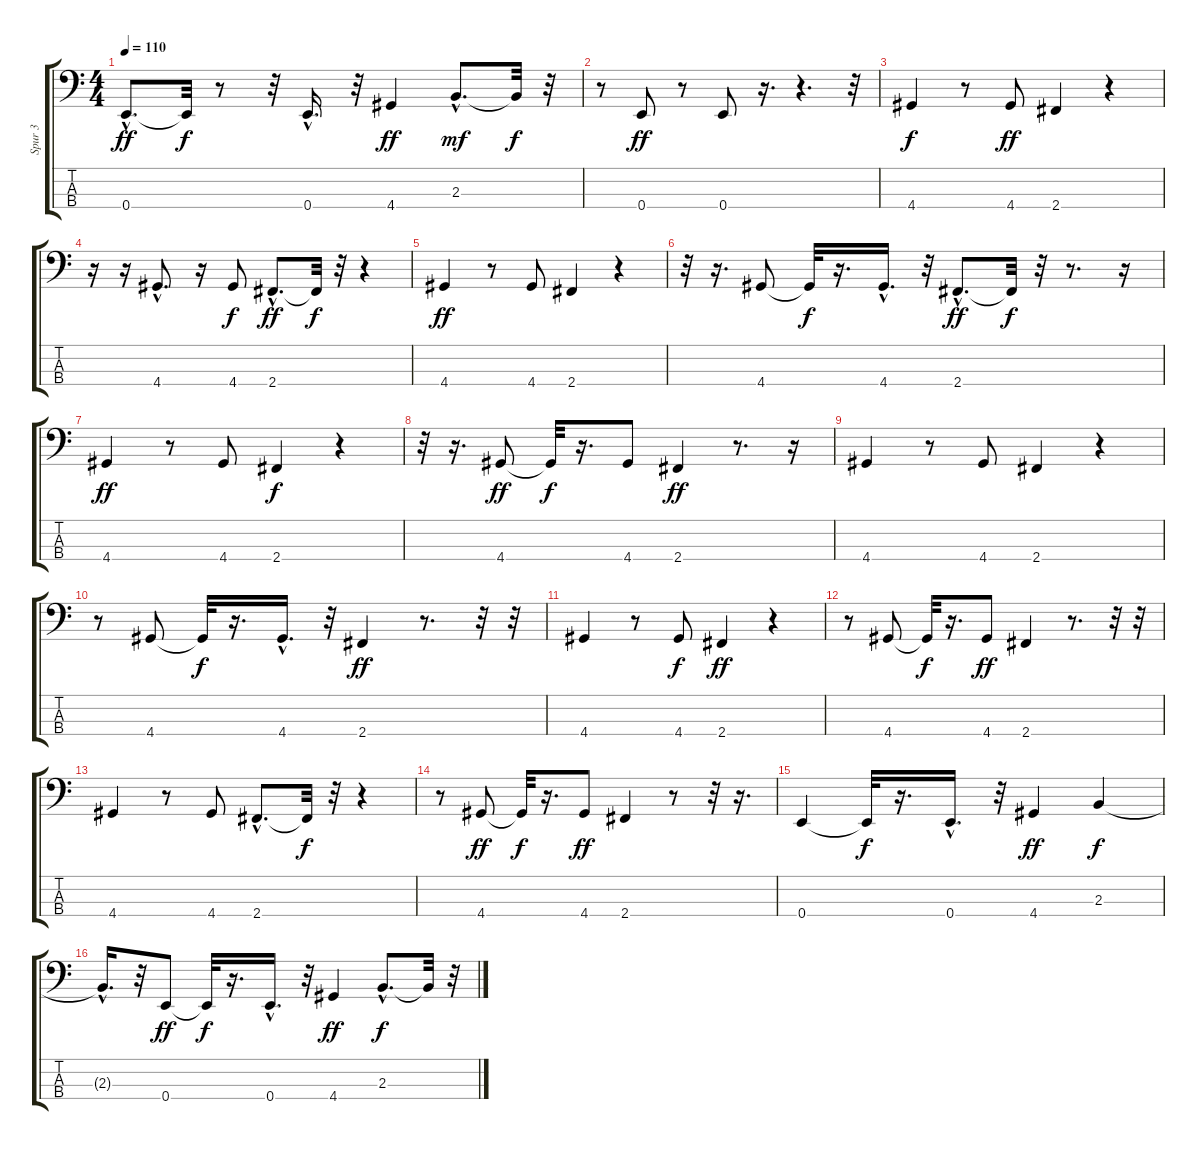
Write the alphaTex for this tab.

\track ("Spur 3" "Spur 3") {instrument slapbass2}
\staff {score tabs}
\tuning (G2 D2 A1 E1) {hide}
\ts (4 4)
\tempo 110
\clef f4
\ks c
0.4{hac}.8{d dy ff} 0.4{t}.32{dy f} r.8 r.32 0.4{hac}.16{d} r.32 4.4.4{dy ff} 2.3{hac}.8{d dy mf} 2.3{t}.32{dy f} r.32 |
r.8 0.4.8{dy ff} r.8 0.4.8 r.16{d} r.4{d} r.32 |
4.4.4{dy f} r.8 4.4.8{dy ff} 2.4.4 r.4 |
r.16 r.16 4.4{hac}.8{d} r.16 4.4.8{dy f} 2.4{hac}.8{d dy ff} 2.4{t}.32{dy f} r.32 r.4 |
4.4.4{dy ff} r.8 4.4.8 2.4.4 r.4 |
r.32 r.16{d} 4.4.8 4.4{t}.32{dy f} r.16{d} 4.4{hac}.16{d} r.32 2.4{hac}.8{d dy ff} 2.4{t}.32{dy f} r.32 r.8{d} r.16 |
4.4.4{dy ff} r.8 4.4.8 2.4.4{dy f} r.4 |
r.32 r.16{d} 4.4.8{dy ff} 4.4{t}.32{dy f} r.16{d} 4.4.8 2.4.4{dy ff} r.8{d} r.16 |
4.4.4 r.8 4.4.8 2.4.4 r.4 |
r.8 4.4.8 4.4{t}.32{dy f} r.16{d} 4.4{hac}.16{d} r.32 2.4.4{dy ff} r.8{d} r.32 r.32 |
4.4.4 r.8 4.4.8{dy f} 2.4.4{dy ff} r.4 |
r.8 4.4.8 4.4{t}.32{dy f} r.16{d} 4.4.8{dy ff} 2.4.4 r.8{d} r.32 r.32 |
4.4.4 r.8 4.4.8 2.4{hac}.8{d} 2.4{t}.32{dy f} r.32 r.4 |
r.8 4.4.8{dy ff} 4.4{t}.32{dy f} r.16{d} 4.4.8{dy ff} 2.4.4 r.8 r.32 r.16{d} |
0.4.4 0.4{t}.32{dy f} r.16{d} 0.4{hac}.16{d} r.32 4.4.4{dy ff} 2.3.4{dy f} |
2.3{hac t}.16{d} r.32 0.4.8{dy ff} 0.4{t}.32{dy f} r.16{d} 0.4{hac}.16{d} r.32 4.4.4{dy ff} 2.3{hac}.8{d dy f} 2.3{t}.32 r.32
